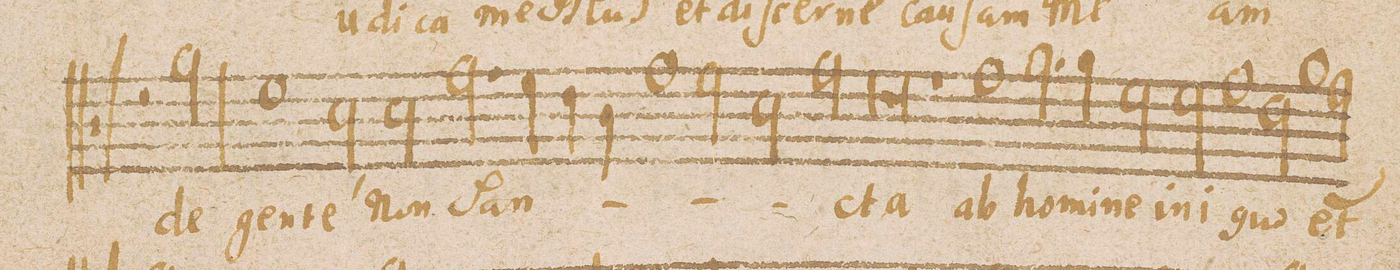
**kern	**text
*I"Alto	*
*clefC3	*
*k[]	*
*met(C)	*
*M2/1	*
2rf	.
2a\	de
=11-	=11-
1f	gen-
2d,<\	-te
2d\	non
=12-	=12-
2.gny\	San-
4f\	.
4e\	.
4c\	.
1g\	.
=13-	=13-
2f\	.
2d\	.
2g\	.
=14-	=14-
0e	-cta
=15-	=15-
1rg	.
1g	ab
=16-	=16-
2.a\	ho-
4a\	-mi-
2f\	-ne
2f\	i-
=17-	=17-
1g	-ni-
2e\	-quo
1a\	et
=18-	=18-
2g\	.
*-	*-
